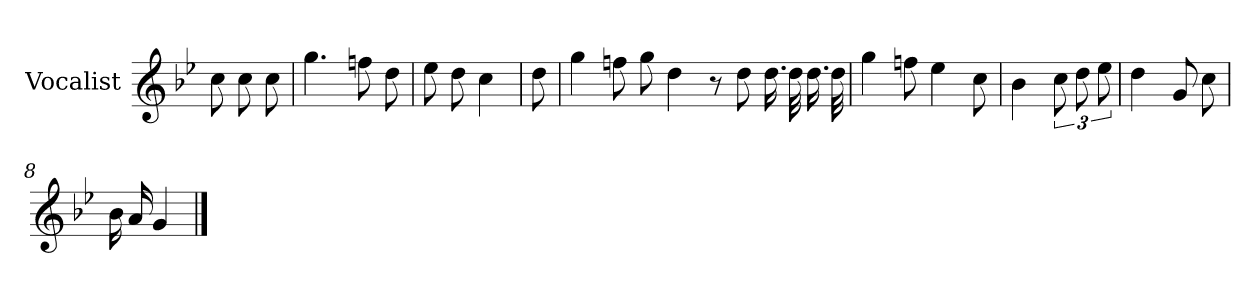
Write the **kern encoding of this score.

**kern
*part1
*staff1
*I"Vocalist
*k[b-e-]
*g:
=
8cc
8cc
8cc
=1
4.gg
8ffn
8dd
=2
8ee-
8dd
4cc
=3
8dd
=4
4gg
8ffn
8gg
4dd
8r
8dd
16.dd
32dd
16.dd
32dd
=5
4gg
8ffn
4ee-
8cc
=6
4b-
12cc
12dd
12ee-
=7
4dd
8g
8cc
=8
16b-
16a
4g
==
*-
